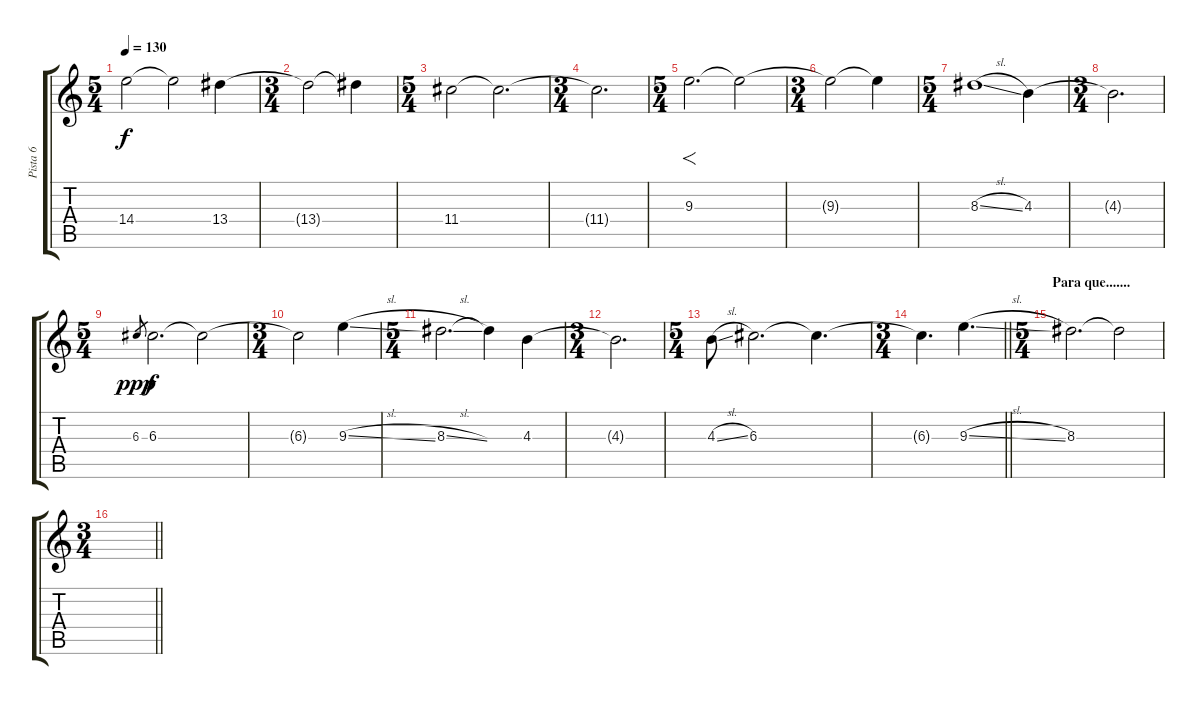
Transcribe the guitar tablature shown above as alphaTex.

\track ("Pista 6" "Pista 6") {instrument overdrivenguitar}
\staff {score tabs}
\tuning (E4 B3 G3 D3 A2 E2) {hide}
\ts (5 4)
\tempo 130
\clef g2
\ks c
14.4.2{dy f} 14.4{t}.2 13.4.4 |
\ts (3 4)
13.4{t}.2 13.4{t}.4 |
\ts (5 4)
11.4.2 11.4{t}.2{d} |
\ts (3 4)
11.4{t}.2{d} |
\ts (5 4)
9.3.2{f d} 9.3{t}.2 |
\ts (3 4)
9.3{t}.2 9.3{t}.4 |
\ts (5 4)
8.3{sl}.1 4.3.4 |
\ts (3 4)
4.3{t}.2{d} |
\ts (5 4)
6.3.8{gr dy ppp} 6.3.2{d dy f} 6.3{t}.2 |
\ts (3 4)
6.3{t}.2 9.3{sl}.4 |
\ts (5 4)
8.3{sl}.2{d} 8.3{t}.4 4.3.4 |
\ts (3 4)
4.3{t}.2{d} |
\ts (5 4)
4.3{sl}.8 6.3.2{d} 6.3{t}.4{d} |
\ts (3 4)
\barLineRight lightlight
6.3{t}.4{d} 9.3{sl}.4{d} |
\ts (5 4)
\section ("" "Para que.......")
8.3.2{d} 8.3{t}.2 |
\ts (3 4)
\barLineRight lightlight
